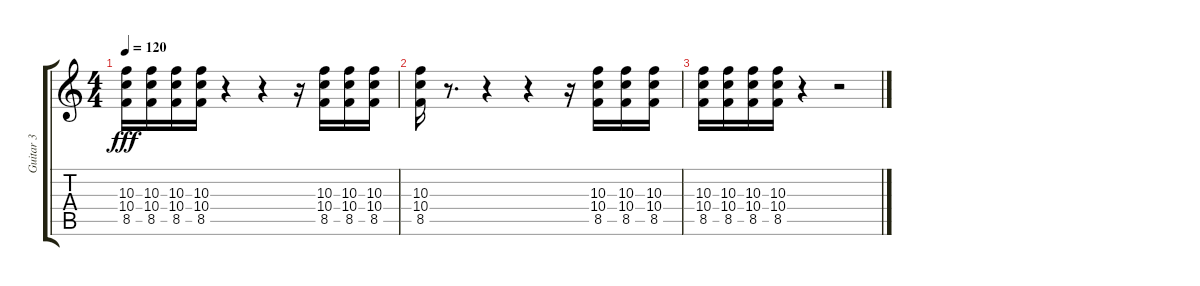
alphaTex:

\track ("Guitar 3" "Guitar 3") {instrument overdrivenguitar}
\staff {score tabs}
\tuning (E4 B3 G3 D3 A2 E2) {hide}
\ts (4 4)
\tempo 120
\clef g2
\ks c
(10.3 10.4 8.5).16{dy fff} (10.3 10.4 8.5).16 (10.3 10.4 8.5).16 (10.3 10.4 8.5).16 r.4 r.4 r.16 (10.3 10.4 8.5).16 (10.3 10.4 8.5).16 (10.3 10.4 8.5).16 |
(10.3 10.4 8.5).16 r.8{d} r.4 r.4 r.16 (10.3 10.4 8.5).16 (10.3 10.4 8.5).16 (10.3 10.4 8.5).16 |
(10.3 10.4 8.5).16 (10.3 10.4 8.5).16 (10.3 10.4 8.5).16 (10.3 10.4 8.5).16 r.4 r.2
